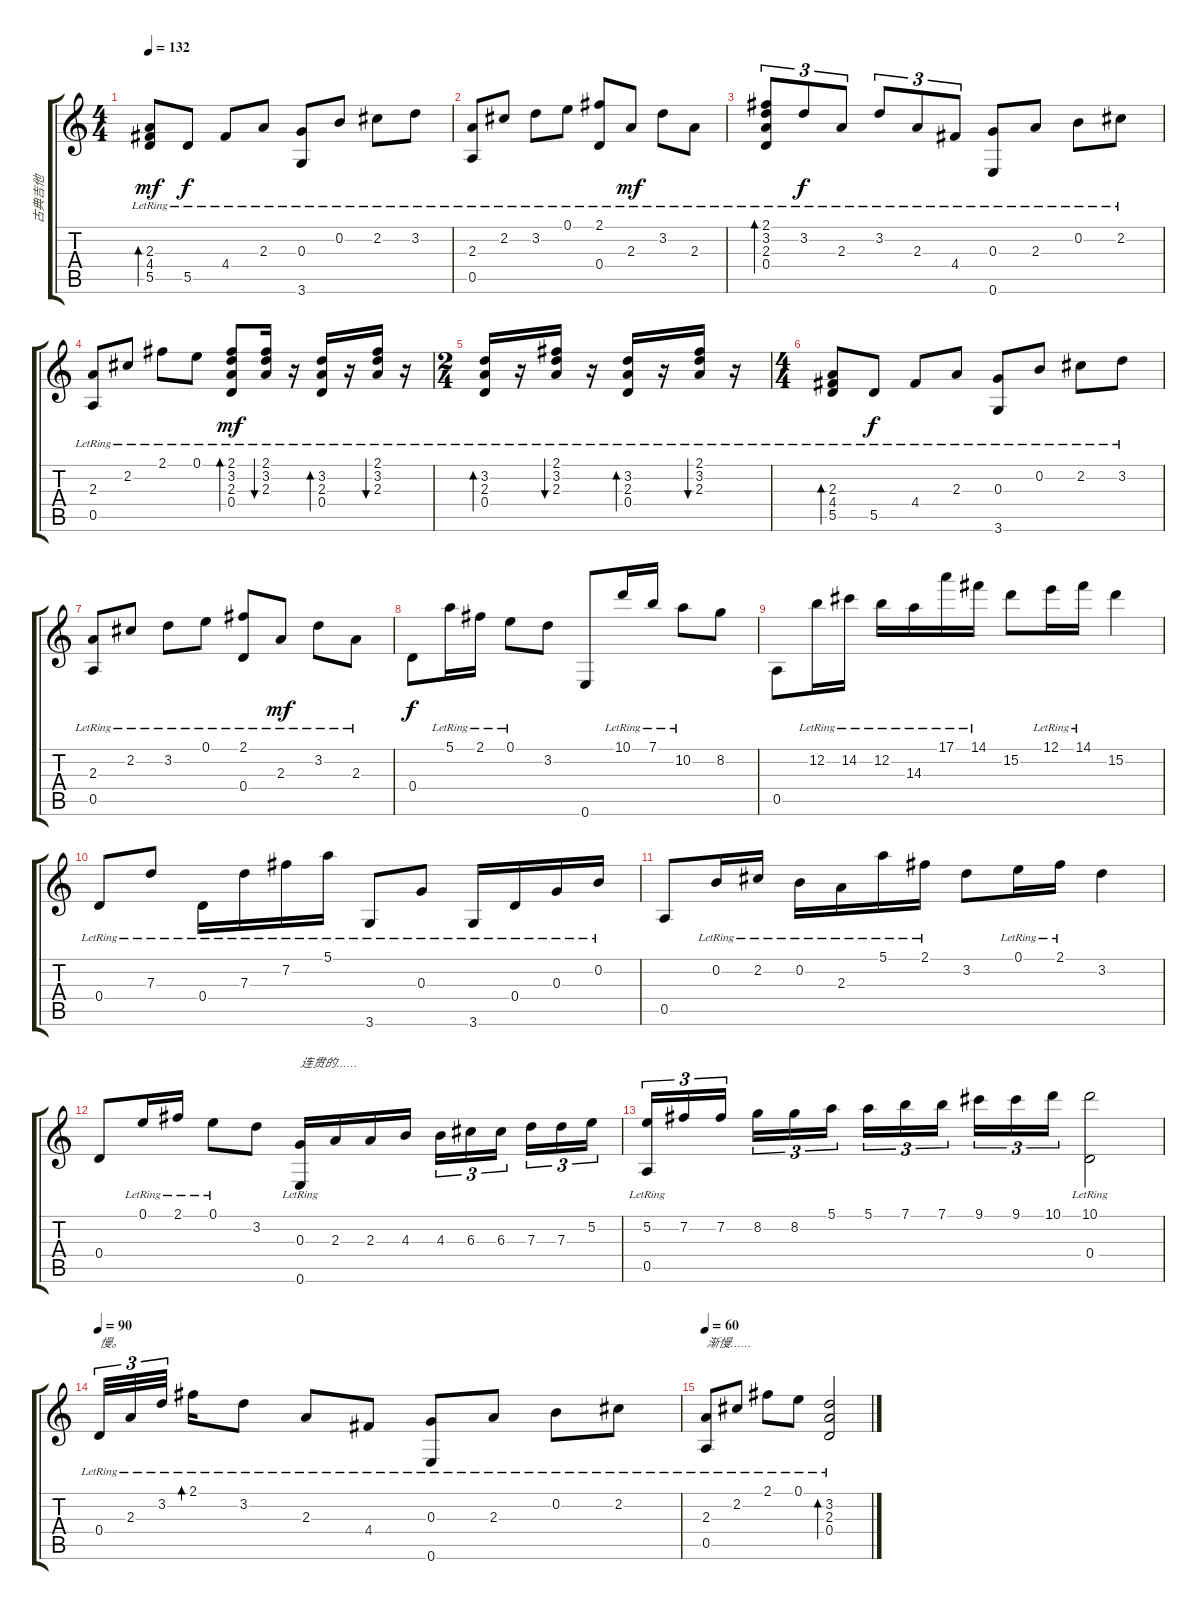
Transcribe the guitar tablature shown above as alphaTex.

\track ("古典吉他" "古典吉他") {instrument acousticguitarnylon}
\staff {score tabs}
\tuning (E4 B3 G3 D3 A2 E2) {hide}
\ts (4 4)
\tempo 132
\clef g2
\ks c
(2.3{lr} 4.4{lr} 5.5).8{bd 240 dy mf} 5.5{lr}.8{dy f} 4.4{lr}.8 2.3{lr}.8 (0.3{lr} 3.6).8 0.2{lr}.8 2.2{lr}.8 3.2{lr}.8 |
(2.3{lr} 0.5).8 2.2{lr}.8 3.2{lr}.8 0.1{lr}.8 (2.1{lr} 0.4).8 2.3{lr}.8{dy mf} 3.2{lr}.8 2.3{lr}.8 |
(2.1{lr} 3.2{lr} 2.3{lr} 0.4).8{tu (3 2) bd 240} 3.2{lr}.8{tu (3 2) dy f} 2.3{lr}.8{tu (3 2)} 3.2{lr}.8{tu (3 2)} 2.3{lr}.8{tu (3 2)} 4.4{lr}.8{tu (3 2)} (0.3{lr} 0.6).8 2.3{lr}.8 0.2{lr}.8 2.2{lr}.8 |
(2.3{lr} 0.5).8 2.2{lr}.8 2.1{lr}.8 0.1{lr}.8 (2.1{lr} 3.2{lr} 2.3{lr} 0.4{lr}).8{bd 120 dy mf} (2.1{lr} 3.2{lr} 2.3{lr}).16{bu 120} r.16 (3.2{lr} 2.3{lr} 0.4{lr}).16{bd 120} r.16 (2.1{lr} 3.2{lr} 2.3{lr}).16{bu 120} r.16 |
\ts (2 4)
(3.2{lr} 2.3{lr} 0.4{lr}).16{bd 120} r.16 (2.1{lr} 3.2{lr} 2.3{lr}).16{bu 120} r.16 (3.2{lr} 2.3{lr} 0.4{lr}).16{bd 120} r.16 (2.1{lr} 3.2{lr} 2.3{lr}).16{bu 120} r.16 |
\ts (4 4)
(2.3{lr} 4.4{lr} 5.5).8{bd 240 volume 16} 5.5{lr}.8{dy f} 4.4{lr}.8 2.3{lr}.8 (0.3{lr} 3.6).8 0.2{lr}.8 2.2{lr}.8 3.2{lr}.8 |
(2.3{lr} 0.5).8 2.2{lr}.8 3.2{lr}.8 0.1{lr}.8 (2.1{lr} 0.4).8 2.3{lr}.8{dy mf} 3.2{lr}.8 2.3{lr}.8 |
0.4.8{dy f} 5.1{lr}.16 2.1{lr}.16 0.1{lr}.8 3.2.8 0.6.8 10.1{lr}.16 7.1{lr}.16 10.2{lr}.8 8.2.8 |
0.5.8 12.2{lr}.16 14.2{lr}.16 12.2{lr}.16 14.3{lr}.16 17.1{lr}.16 14.1{lr}.16 15.2.8 12.1{lr}.16 14.1{lr}.16 15.2.4 |
0.4{lr}.8 7.3{lr}.8 0.4{lr}.16 7.3{lr}.16 7.2{lr}.16 5.1{lr}.16 3.6{lr}.8 0.3{lr}.8 3.6{lr}.16 0.4{lr}.16 0.3{lr}.16 0.2{lr}.16 |
0.5.8 0.2{lr}.16 2.2{lr}.16 0.2{lr}.16 2.3{lr}.16 5.1{lr}.16 2.1{lr}.16 3.2.8 0.1{lr}.16 2.1{lr}.16 3.2.4 |
0.4.8 0.1{lr}.16 2.1{lr}.16 0.1{lr}.8 3.2.8 (0.3 0.6{lr}).16{txt "连贯的……"} 2.3.16 2.3.16 4.3.16 4.3.16{tu (3 2)} 6.3.16{tu (3 2)} 6.3.16{tu (3 2)} 7.3.16{tu (3 2)} 7.3.16{tu (3 2)} 5.2.16{tu (3 2)} |
(5.2 0.5{lr}).16{tu (3 2)} 7.2.16{tu (3 2)} 7.2.16{tu (3 2)} 8.2.16{tu (3 2)} 8.2.16{tu (3 2)} 5.1.16{tu (3 2)} 5.1.16{tu (3 2)} 7.1.16{tu (3 2)} 7.1.16{tu (3 2)} 9.1.16{tu (3 2)} 9.1.16{tu (3 2)} 10.1.16{tu (3 2)} (10.1{lr} 0.4).2 |
\tempo 90
0.4{lr}.32{tu (3 2) txt "慢。"} 2.3{lr}.32{tu (3 2)} 3.2{lr}.32{tu (3 2)} 2.1{lr}.16{bd 480} 3.2{lr}.8 2.3{lr}.8 4.4{lr}.8 (0.3{lr} 0.6).8 2.3{lr}.8 0.2{lr}.8 2.2{lr}.8 |
\tempo 60
(2.3{lr} 0.5).8{txt "渐慢……"} 2.2{lr}.8 2.1{lr}.8 0.1{lr}.8 (3.2{lr} 2.3{lr} 0.4{lr}).2{bd 240}
